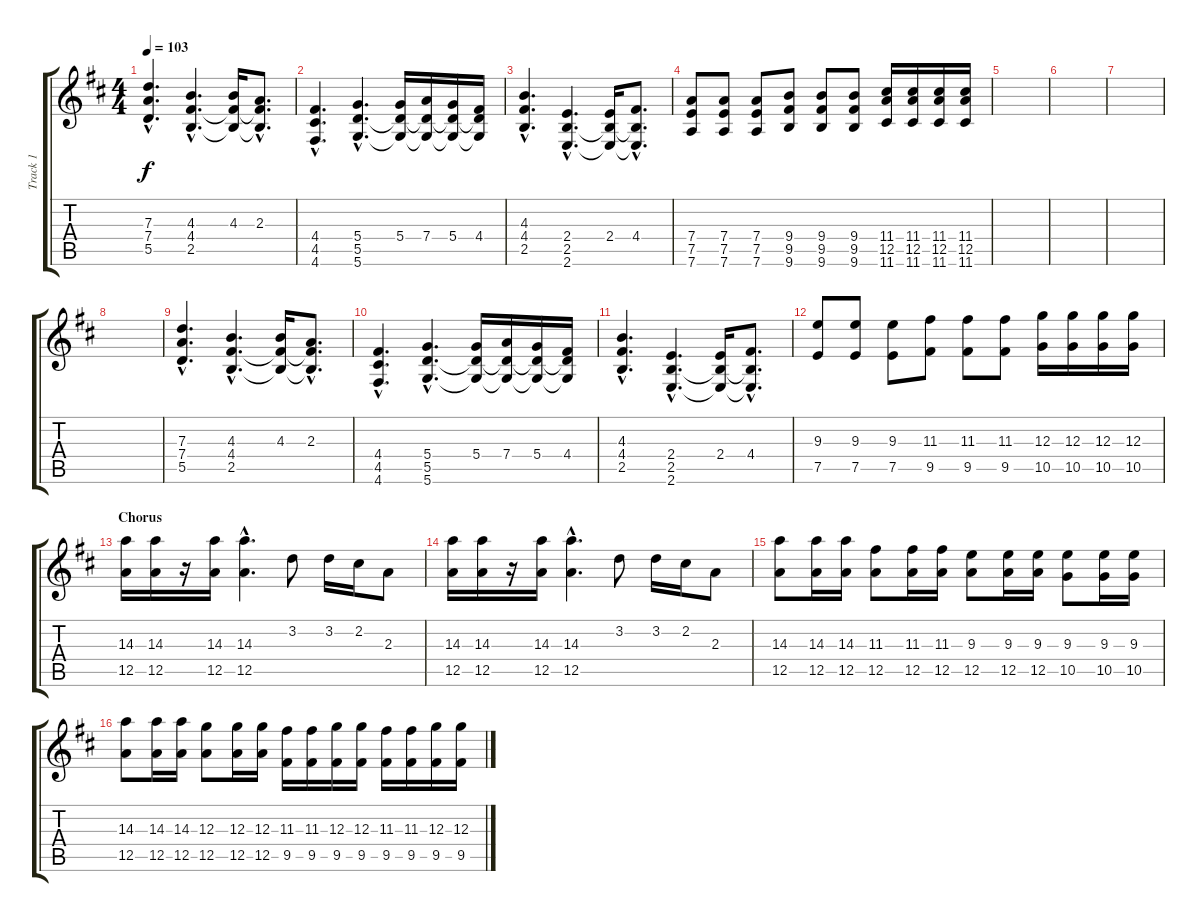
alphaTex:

\track ("Track 1" "Track 1") {instrument distortionguitar}
\staff {score tabs}
\tuning (E4 B3 G3 D3 A2 D2) {hide}
\ts (4 4)
\tempo 103
\clef g2
\ks d
(7.3{hac} 7.4{hac} 5.5{hac}).4{d dy f} (4.3{hac} 4.4 2.5{hac}).4{d} (4.3 4.4{t} 2.5{t}).16 (2.3{hac} 4.4{hac t} 2.5{hac t}).8{d} |
(4.4{hac} 4.5{hac} 4.6{hac}).4{d} (5.4{hac} 5.5{hac} 5.6{hac}).4{d} (5.4 5.5{t} 5.6{t}).16 (7.4 5.5{t} 5.6{t}).16 (5.4 5.5{t} 5.6{t}).16 (4.4 5.5{t} 5.6{t}).16 |
(4.3{hac} 4.4{hac} 2.5{hac}).4{d} (2.4{hac} 2.5{hac} 2.6{hac}).4{d} (2.4 2.5{t} 2.6{t}).16 (4.4{hac} 2.5{hac t} 2.6{hac t}).8{d} |
(7.4 7.5 7.6).8 (7.4 7.5 7.6).8 (7.4 7.5 7.6).8 (9.4 9.5 9.6).8 (9.4 9.5 9.6).8 (9.4 9.5 9.6).8 (11.4 12.5 11.6).16 (11.4 12.5 11.6).16 (11.4 12.5 11.6).16 (11.4 12.5 11.6).16 |
|
|
|
|
(7.3{hac} 7.4{hac} 5.5{hac}).4{d} (4.3{hac} 4.4 2.5{hac}).4{d} (4.3 4.4{t} 2.5{t}).16 (2.3{hac} 4.4{hac t} 2.5{hac t}).8{d} |
(4.4{hac} 4.5{hac} 4.6{hac}).4{d} (5.4{hac} 5.5{hac} 5.6{hac}).4{d} (5.4 5.5{t} 5.6{t}).16 (7.4 5.5{t} 5.6{t}).16 (5.4 5.5{t} 5.6{t}).16 (4.4 5.5{t} 5.6{t}).16 |
(4.3{hac} 4.4{hac} 2.5{hac}).4{d} (2.4{hac} 2.5{hac} 2.6{hac}).4{d} (2.4 2.5{t} 2.6{t}).16 (4.4{hac} 2.5{hac t} 2.6{hac t}).8{d} |
(9.3 7.5).8 (9.3 7.5).8 (9.3 7.5).8 (11.3 9.5).8 (11.3 9.5).8 (11.3 9.5).8 (12.3 10.5).16 (12.3 10.5).16 (12.3 10.5).16 (12.3 10.5).16 |
\section ("" "Chorus")
(14.3 12.5).16 (14.3 12.5).16 r.16 (14.3 12.5).16 (14.3{hac} 12.5{hac}).4{d} 3.2.8 3.2.16 2.2.16 2.3.8 |
(14.3 12.5).16 (14.3 12.5).16 r.16 (14.3 12.5).16 (14.3{hac} 12.5{hac}).4{d} 3.2.8 3.2.16 2.2.16 2.3.8 |
(14.3 12.5).8 (14.3 12.5).16 (14.3 12.5).16 (11.3 12.5).8 (11.3 12.5).16 (11.3 12.5).16 (9.3 12.5).8 (9.3 12.5).16 (9.3 12.5).16 (9.3 10.5).8 (9.3 10.5).16 (9.3 10.5).16 |
(14.3 12.5).8 (14.3 12.5).16 (14.3 12.5).16 (12.3 12.5).8 (12.3 12.5).16 (12.3 12.5).16 (11.3 9.5).16 (11.3 9.5).16 (12.3 9.5).16 (12.3 9.5).16 (11.3 9.5).16 (11.3 9.5).16 (12.3 9.5).16 (12.3 9.5).16
